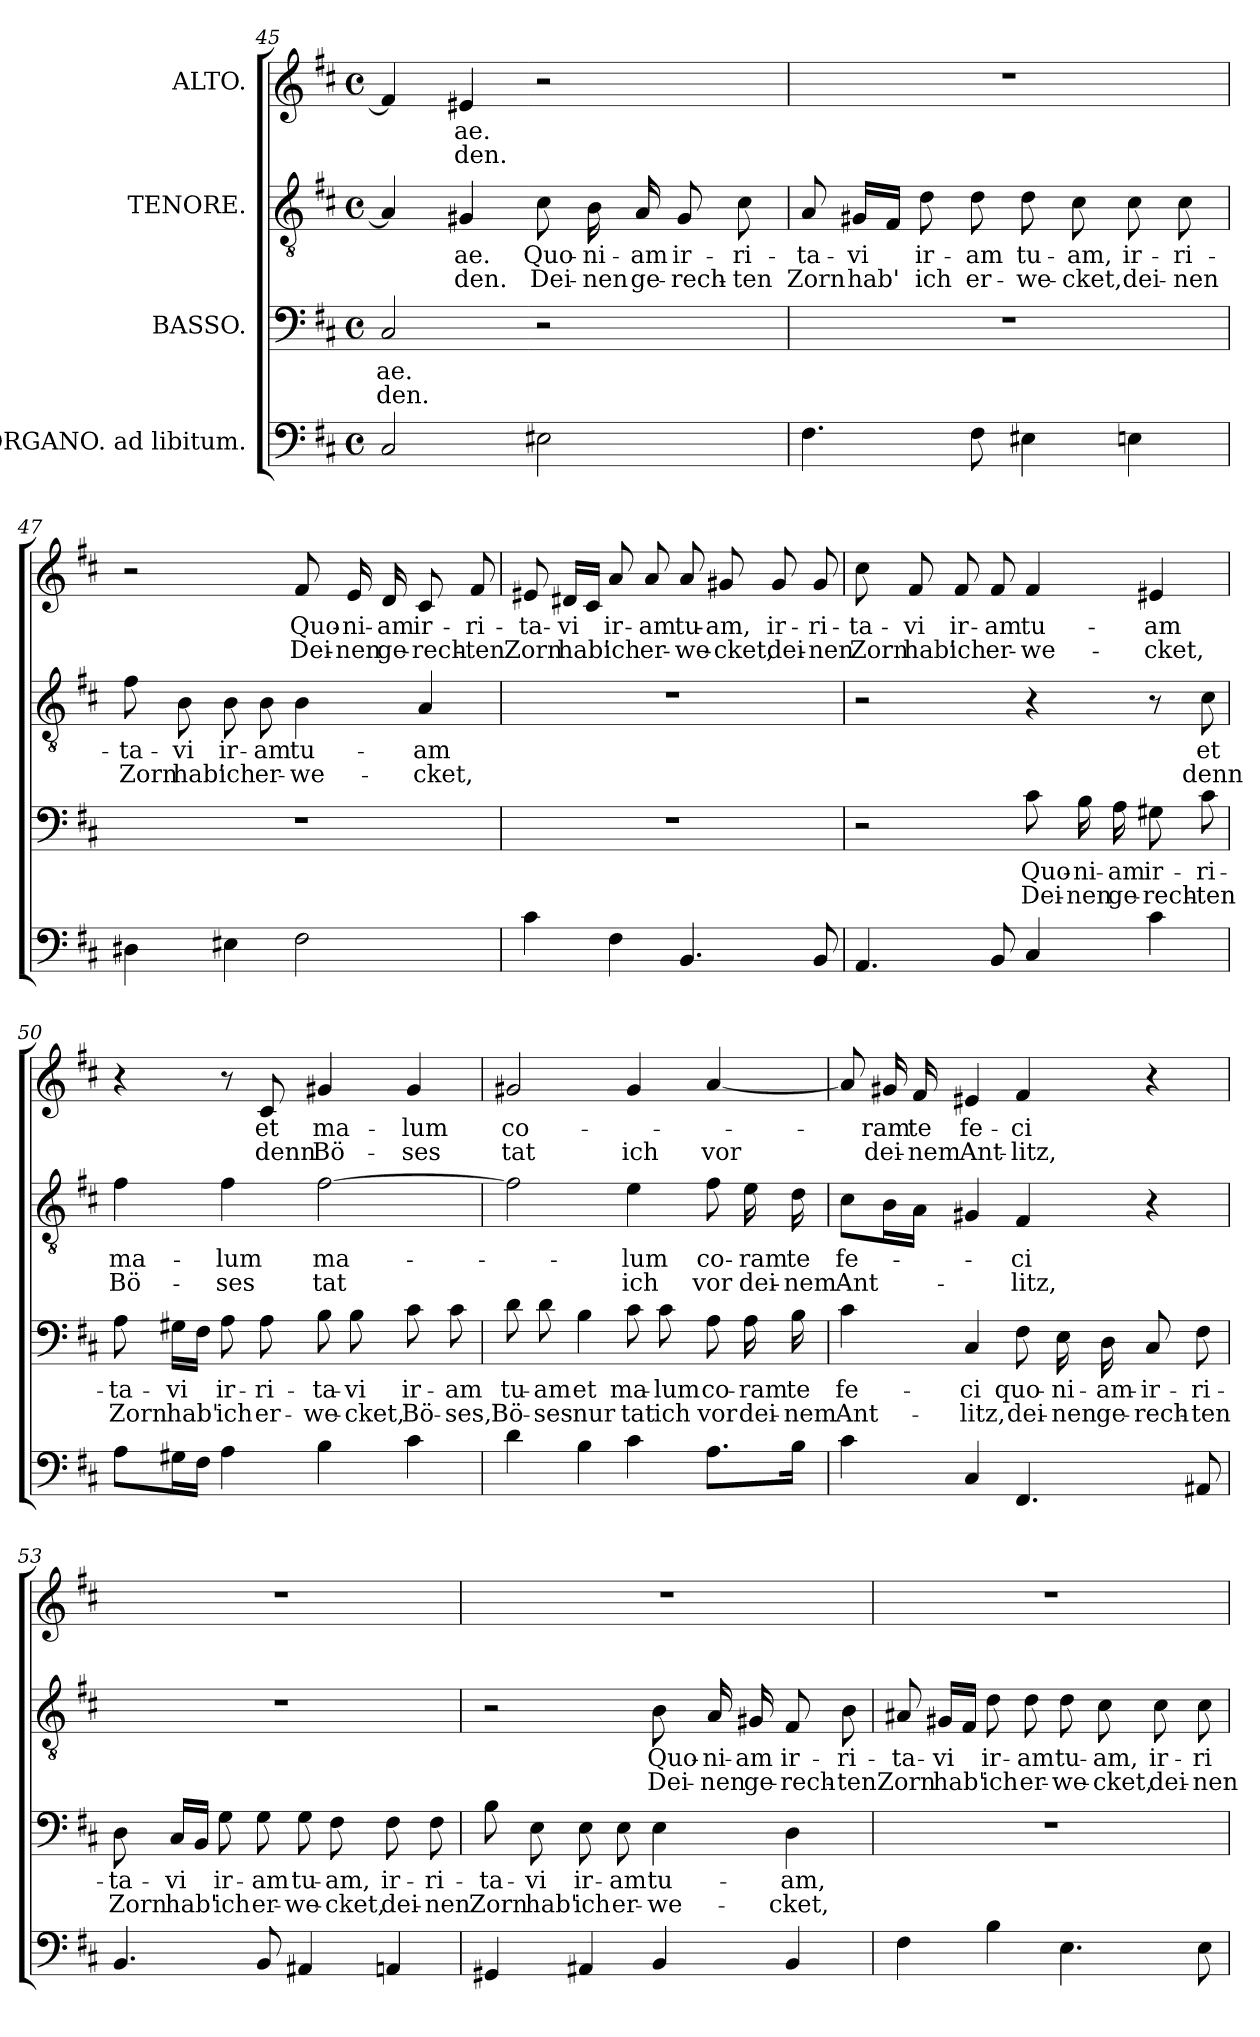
**kern	**kern	**text	**text	**kern	**text	**text	**kern	**text	**text
*part4	*part3	*part3	*part3	*part2	*part2	*part2	*part1	*part1	*part1
*staff4	*staff3	*staff3	*staff3	*staff2	*staff2	*staff2	*staff1	*staff1	*staff1
*I"ORGANO. ad libitum.	*I"BASSO.	*	*	*I"TENORE.	*	*	*I"ALTO.	*	*
!!LO:LB:g=z
*clefF4	*clefF4	*	*	*clefGv2	*	*	*clefG2	*	*
*k[f#c#]	*k[f#c#]	*	*	*k[f#c#]	*	*	*k[f#c#]	*	*
*M4/4	*M4/4	*	*	*M4/4	*	*	*M4/4	*	*
*met(c)	*met(c)	*	*	*met(c)	*	*	*met(c)	*	*
=45	=45	=45	=45	=45	=45	=45	=45	=45	=45
!	!	!LO:LY:b	!LO:LY:b	!	!	!	!	!	!
2C#/	2C#/	-ae.	-den.	4A/]	.	.	4f#/]	.	.
!	!	!	!	!	!LO:LY:b	!LO:LY:b	!	!LO:LY:b	!LO:LY:b
.	.	.	.	4G#X/	-ae.	-den.	4e#X/	-ae.	-den.
!	!	!	!	!	!LO:LY:b	!LO:LY:b	!	!	!
2E#X\	2r	.	.	8c#\	Quo-	Dei-	2r	.	.
!	!	!	!	!	!LO:LY:b	!LO:LY:b	!	!	!
.	.	.	.	16B\	-ni-	-nen	.	.	.
!	!	!	!	!	!LO:LY:b	!LO:LY:b	!	!	!
.	.	.	.	16A/	-am	ge-	.	.	.
!	!	!	!	!	!LO:LY:b	!LO:LY:b	!	!	!
.	.	.	.	8G#/	ir-	-rech-	.	.	.
!	!	!	!	!	!LO:LY:b	!LO:LY:b	!	!	!
.	.	.	.	8c#\	-ri-	-ten	.	.	.
=46	=46	=46	=46	=46	=46	=46	=46	=46	=46
!	!	!	!	!	!LO:LY:b	!LO:LY:b	!	!	!
4.F#\	1r	.	.	8A/	-ta-	Zorn	1r	.	.
!	!	!	!	!	!LO:LY:b	!LO:LY:b	!	!	!
.	.	.	.	16G#X/LL	-vi	hab'	.	.	.
.	.	.	.	16F#/JJ	.	.	.	.	.
!	!	!	!	!	!LO:LY:b	!LO:LY:b	!	!	!
.	.	.	.	8d\	ir-	ich	.	.	.
!	!	!	!	!	!LO:LY:b	!LO:LY:b	!	!	!
8F#\	.	.	.	8d\	-am	er-	.	.	.
!	!	!	!	!	!LO:LY:b	!LO:LY:b	!	!	!
4E#X\	.	.	.	8d\	tu-	-we-	.	.	.
!	!	!	!	!	!LO:LY:b	!LO:LY:b	!	!	!
.	.	.	.	8c#\	-am,	-cket,	.	.	.
!	!	!	!	!	!LO:LY:b	!LO:LY:b	!	!	!
4En\	.	.	.	8c#\	ir-	dei-	.	.	.
!	!	!	!	!	!LO:LY:b	!LO:LY:b	!	!	!
.	.	.	.	8c#\	-ri-	-nen	.	.	.
=47	=47	=47	=47	=47	=47	=47	=47	=47	=47
!	!	!	!	!	!LO:LY:b	!LO:LY:b	!	!	!
4D#X\	1r	.	.	8f#\	-ta-	Zorn	2r	.	.
!	!	!	!	!	!LO:LY:b	!LO:LY:b	!	!	!
.	.	.	.	8B\	-vi	hab'	.	.	.
!	!	!	!	!	!LO:LY:b	!LO:LY:b	!	!	!
4E#X\	.	.	.	8B\	ir-	ich	.	.	.
!	!	!	!	!	!LO:LY:b	!LO:LY:b	!	!	!
.	.	.	.	8B\	-am	er-	.	.	.
!	!	!	!	!	!LO:LY:b	!LO:LY:b	!	!LO:LY:b	!LO:LY:b
2F#\	.	.	.	4B\	tu-	-we-	8f#/	Quo-	Dei-
!	!	!	!	!	!	!	!	!LO:LY:b	!LO:LY:b
.	.	.	.	.	.	.	16e/	-ni-	-nen
!	!	!	!	!	!	!	!	!LO:LY:b	!LO:LY:b
.	.	.	.	.	.	.	16d/	-am	ge-
!	!	!	!	!	!LO:LY:b	!LO:LY:b	!	!LO:LY:b	!LO:LY:b
.	.	.	.	4A/	-am	-cket,	8c#/	ir-	-rech-
!	!	!	!	!	!	!	!	!LO:LY:b	!LO:LY:b
.	.	.	.	.	.	.	8f#/	-ri-	-ten
!!LO:PB:g=z
=48	=48	=48	=48	=48	=48	=48	=48	=48	=48
!	!	!	!	!	!	!	!	!LO:LY:b	!LO:LY:b
4c#\	1r	.	.	1r	.	.	8e#X/	-ta-	Zorn
!	!	!	!	!	!	!	!	!LO:LY:b	!LO:LY:b
.	.	.	.	.	.	.	16d#X/LL	-vi	hab'
.	.	.	.	.	.	.	16c#/JJ	.	.
!	!	!	!	!	!	!	!	!LO:LY:b	!LO:LY:b
4F#\	.	.	.	.	.	.	8a/	ir-	ich
!	!	!	!	!	!	!	!	!LO:LY:b	!LO:LY:b
.	.	.	.	.	.	.	8a/	-am	er-
!	!	!	!	!	!	!	!	!LO:LY:b	!LO:LY:b
4.BB/	.	.	.	.	.	.	8a/	tu-	-we-
!	!	!	!	!	!	!	!	!LO:LY:b	!LO:LY:b
.	.	.	.	.	.	.	8g#X/	-am,	-cket,
!	!	!	!	!	!	!	!	!LO:LY:b	!LO:LY:b
.	.	.	.	.	.	.	8g#/	ir-	dei-
!	!	!	!	!	!	!	!	!LO:LY:b	!LO:LY:b
8BB/	.	.	.	.	.	.	8g#/	-ri-	-nen
=49	=49	=49	=49	=49	=49	=49	=49	=49	=49
!	!	!	!	!	!	!	!	!LO:LY:b	!LO:LY:b
4.AA/	2r	.	.	2r	.	.	8cc#\	-ta-	Zorn
!	!	!	!	!	!	!	!	!LO:LY:b	!LO:LY:b
.	.	.	.	.	.	.	8f#/	-vi	hab'
!	!	!	!	!	!	!	!	!LO:LY:b	!LO:LY:b
.	.	.	.	.	.	.	8f#/	ir-	ich
!	!	!	!	!	!	!	!	!LO:LY:b	!LO:LY:b
8BB/	.	.	.	.	.	.	8f#/	-am	er-
!	!	!LO:LY:b	!LO:LY:b	!	!	!	!	!LO:LY:b	!LO:LY:b
4C#/	8c#\	Quo-	Dei-	4r	.	.	4f#/	tu-	-we-
!	!	!LO:LY:b	!LO:LY:b	!	!	!	!	!	!
.	16B\	-ni-	-nen	.	.	.	.	.	.
!	!	!LO:LY:b	!LO:LY:b	!	!	!	!	!	!
.	16A\	-am	ge-	.	.	.	.	.	.
!	!	!LO:LY:b	!LO:LY:b	!	!	!	!	!LO:LY:b	!LO:LY:b
4c#\	8G#X\	ir-	-rech-	8r	.	.	4e#X/	-am	-cket,
!	!	!LO:LY:b	!LO:LY:b	!	!LO:LY:b	!LO:LY:b	!	!	!
.	8c#\	-ri-	-ten	8c#\	et	denn	.	.	.
=50	=50	=50	=50	=50	=50	=50	=50	=50	=50
!	!	!LO:LY:b	!LO:LY:b	!	!LO:LY:b	!LO:LY:b	!	!	!
8A\L	8A\	-ta-	Zorn	4f#\	ma-	Bö-	4r	.	.
!	!	!LO:LY:b	!LO:LY:b	!	!	!	!	!	!
16G#X\L	16G#X\LL	-vi	hab'	.	.	.	.	.	.
16F#\JJ	16F#\JJ	.	.	.	.	.	.	.	.
!	!	!LO:LY:b	!LO:LY:b	!	!LO:LY:b	!LO:LY:b	!	!	!
4A\	8A\	ir-	ich	4f#\	-lum	-ses	8r	.	.
!	!	!LO:LY:b	!LO:LY:b	!	!	!	!	!LO:LY:b	!LO:LY:b
.	8A\	-ri-	er-	.	.	.	8c#/	et	denn
!	!	!LO:LY:b	!LO:LY:b	!	!LO:LY:b	!LO:LY:b	!	!LO:LY:b	!LO:LY:b
4B\	8B\	-ta-	-we-	[2f#\	ma-	tat	4g#X/	ma-	Bö-
!	!	!LO:LY:b	!LO:LY:b	!	!	!	!	!	!
.	8B\	-vi	-cket,	.	.	.	.	.	.
!	!	!LO:LY:b	!LO:LY:b	!	!	!	!	!LO:LY:b	!LO:LY:b
4c#\	8c#\	ir-	Bö-	.	.	.	4g#/	-lum	-ses
!	!	!LO:LY:b	!LO:LY:b	!	!	!	!	!	!
.	8c#\	-am	-ses,	.	.	.	.	.	.
!!LO:LB:g=z
=51	=51	=51	=51	=51	=51	=51	=51	=51	=51
!	!	!LO:LY:b	!LO:LY:b	!	!	!	!	!LO:LY:b	!LO:LY:b
4d\	8d\	tu-	Bö-	2f#\]	.	.	2g#X/	co-	tat
!	!	!LO:LY:b	!LO:LY:b	!	!	!	!	!	!
.	8d\	-am	-ses	.	.	.	.	.	.
!	!	!LO:LY:b	!LO:LY:b	!	!	!	!	!	!
4B\	4B\	et	nur	.	.	.	.	.	.
!	!	!LO:LY:b	!LO:LY:b	!	!LO:LY:b	!LO:LY:b	!	!	!LO:LY:b
4c#\	8c#\	ma-	tat	4e\	-lum	ich	4g#/	.	ich
!	!	!LO:LY:b	!LO:LY:b	!	!	!	!	!	!
.	8c#\	-lum	ich	.	.	.	.	.	.
!	!	!LO:LY:b	!LO:LY:b	!	!LO:LY:b	!LO:LY:b	!	!	!LO:LY:b
8.A\L	8A\	co-	vor	8f#\	co-	vor	[4a/	.	vor
!	!	!LO:LY:b	!LO:LY:b	!	!LO:LY:b	!LO:LY:b	!	!	!
.	16A\	-ram	dei-	16e\	-ram	dei-	.	.	.
!	!	!LO:LY:b	!LO:LY:b	!	!LO:LY:b	!LO:LY:b	!	!	!
16B\Jk	16B\	te	-nem	16d\	te	-nem	.	.	.
=52	=52	=52	=52	=52	=52	=52	=52	=52	=52
!	!	!LO:LY:b	!LO:LY:b	!	!LO:LY:b	!LO:LY:b	!	!	!
4c#\	4c#\	fe-	Ant-	8c#\L	fe-	Ant-	8a/]	.	.
!	!	!	!	!	!	!	!	!LO:LY:b	!LO:LY:b
.	.	.	.	16B\L	.	.	16g#X/	-ram	dei-
!	!	!	!	!	!	!	!	!LO:LY:b	!LO:LY:b
.	.	.	.	16A\JJ	.	.	16f#/	te	-nem
!	!	!LO:LY:b	!LO:LY:b	!	!	!	!	!LO:LY:b	!LO:LY:b
4C#/	4C#/	-ci	-litz,	4G#X/	.	.	4e#X/	fe-	Ant-
!	!	!LO:LY:b	!LO:LY:b	!	!LO:LY:b	!LO:LY:b	!	!LO:LY:b	!LO:LY:b
4.FF#/	8F#\	quo-	dei-	4F#/	-ci	-litz,	4f#/	-ci	-litz,
!	!	!LO:LY:b	!LO:LY:b	!	!	!	!	!	!
.	16E\	-ni-	-nen	.	.	.	.	.	.
!	!	!LO:LY:b	!LO:LY:b	!	!	!	!	!	!
.	16D\	-am-	ge-	.	.	.	.	.	.
!	!	!LO:LY:b	!LO:LY:b	!	!	!	!	!	!
.	8C#/	-ir-	-rech-	4r	.	.	4r	.	.
!	!	!LO:LY:b	!LO:LY:b	!	!	!	!	!	!
8AA#X/	8F#\	-ri-	-ten	.	.	.	.	.	.
=53	=53	=53	=53	=53	=53	=53	=53	=53	=53
!	!	!LO:LY:b	!LO:LY:b	!	!	!	!	!	!
4.BB/	8D\	-ta-	Zorn	1r	.	.	1r	.	.
!	!	!LO:LY:b	!LO:LY:b	!	!	!	!	!	!
.	16C#/LL	-vi	hab'	.	.	.	.	.	.
.	16BB/JJ	.	.	.	.	.	.	.	.
!	!	!LO:LY:b	!LO:LY:b	!	!	!	!	!	!
.	8G\	ir-	ich	.	.	.	.	.	.
!	!	!LO:LY:b	!LO:LY:b	!	!	!	!	!	!
8BB/	8G\	-am	er-	.	.	.	.	.	.
!	!	!LO:LY:b	!LO:LY:b	!	!	!	!	!	!
4AA#X/	8G\	tu-	-we-	.	.	.	.	.	.
!	!	!LO:LY:b	!LO:LY:b	!	!	!	!	!	!
.	8F#\	-am,	-cket,	.	.	.	.	.	.
!	!	!LO:LY:b	!LO:LY:b	!	!	!	!	!	!
4AAn/	8F#\	ir-	dei-	.	.	.	.	.	.
!	!	!LO:LY:b	!LO:LY:b	!	!	!	!	!	!
.	8F#\	-ri-	-nen	.	.	.	.	.	.
!!LO:LB:g=z
=54	=54	=54	=54	=54	=54	=54	=54	=54	=54
!	!	!LO:LY:b	!LO:LY:b	!	!	!	!	!	!
4GG#X/	8B\	-ta-	Zorn	2r	.	.	1r	.	.
!	!	!LO:LY:b	!LO:LY:b	!	!	!	!	!	!
.	8E\	-vi	hab'	.	.	.	.	.	.
!	!	!LO:LY:b	!LO:LY:b	!	!	!	!	!	!
4AA#X/	8E\	ir-	ich	.	.	.	.	.	.
!	!	!LO:LY:b	!LO:LY:b	!	!	!	!	!	!
.	8E\	-am	er-	.	.	.	.	.	.
!	!	!LO:LY:b	!LO:LY:b	!	!LO:LY:b	!LO:LY:b	!	!	!
4BB/	4E\	tu-	-we-	8B\	Quo-	Dei-	.	.	.
!	!	!	!	!	!LO:LY:b	!LO:LY:b	!	!	!
.	.	.	.	16A/	-ni-	-nen	.	.	.
!	!	!	!	!	!LO:LY:b	!LO:LY:b	!	!	!
.	.	.	.	16G#X/	-am	ge-	.	.	.
!	!	!LO:LY:b	!LO:LY:b	!	!LO:LY:b	!LO:LY:b	!	!	!
4BB/	4D\	-am,	-cket,	8F#/	ir-	-rech-	.	.	.
!	!	!	!	!	!LO:LY:b	!LO:LY:b	!	!	!
.	.	.	.	8B\	-ri-	-ten	.	.	.
=55	=55	=55	=55	=55	=55	=55	=55	=55	=55
!	!	!	!	!	!LO:LY:b	!LO:LY:b	!	!	!
4F#\	1r	.	.	8A#X/	-ta-	Zorn	1r	.	.
!	!	!	!	!	!LO:LY:b	!LO:LY:b	!	!	!
.	.	.	.	16G#X/LL	-vi	hab'	.	.	.
.	.	.	.	16F#/JJ	.	.	.	.	.
!	!	!	!	!	!LO:LY:b	!LO:LY:b	!	!	!
4B\	.	.	.	8d\	ir-	ich	.	.	.
!	!	!	!	!	!LO:LY:b	!LO:LY:b	!	!	!
.	.	.	.	8d\	-am	er-	.	.	.
!	!	!	!	!	!LO:LY:b	!LO:LY:b	!	!	!
4.E\	.	.	.	8d\	tu-	-we-	.	.	.
!	!	!	!	!	!LO:LY:b	!LO:LY:b	!	!	!
.	.	.	.	8c#\	-am,	-cket,	.	.	.
!	!	!	!	!	!LO:LY:b	!LO:LY:b	!	!	!
.	.	.	.	8c#\	ir-	dei-	.	.	.
!	!	!	!	!	!LO:LY:b	!LO:LY:b	!	!	!
8E\	.	.	.	8c#\	-ri-	-nen	.	.	.
=	=	=	=	=	=	=	=	=	=
*-	*-	*-	*-	*-	*-	*-	*-	*-	*-
